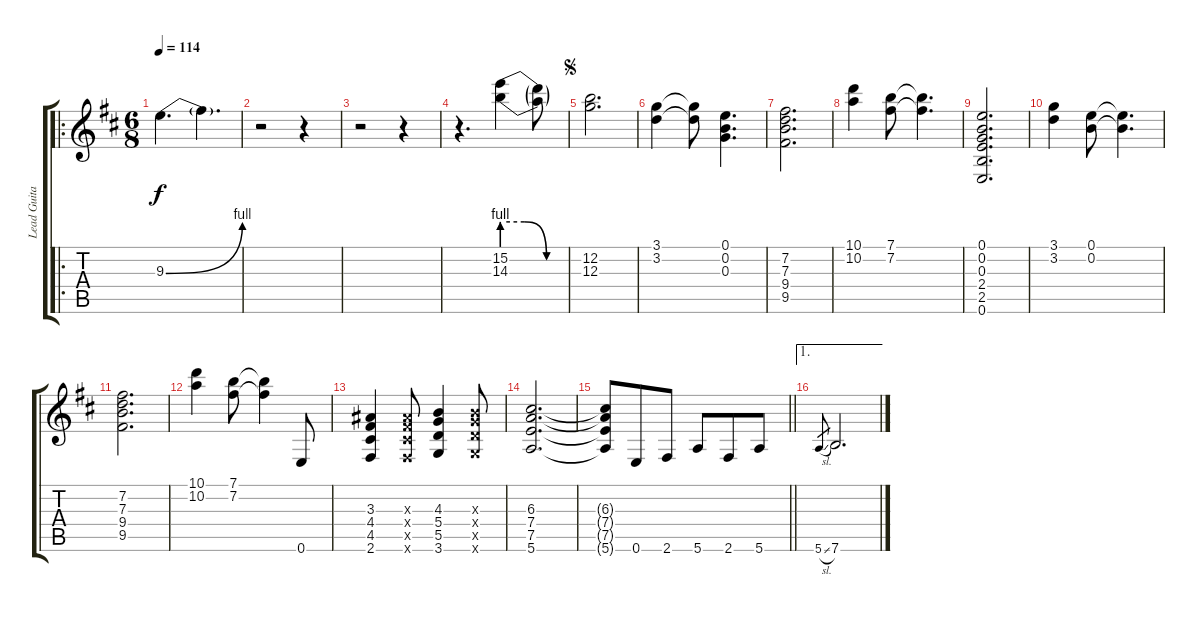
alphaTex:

\track ("Lead Guitar" "Lead Guita") {instrument distortionguitar}
\staff {score tabs}
\tuning (E4 B3 G3 D3 A2 E2) {hide}
\ro
\ts (6 8)
\tempo 114
\clef g2
\ks d
9.3{be (bend 0 0 60 4)}.4{d dy f} 9.3{t}.4{d} |
r.2 r.4 |
r.2 r.4 |
r.4{d} (15.2{be (custom 0 4 20 4 40 0 60 0)} 14.3{be (custom 0 4 20 4 40 0 60 0)}).4 (15.2{t} 14.3{t}).8 |
\jump segno
(12.2 12.3).2{d} |
(3.1 3.2).4 (3.1{t} 3.2{t}).8 (0.1 0.2 0.3).4{d} |
(7.2 7.3 9.4 9.5).2{d} |
(10.1 10.2).4 (7.1 7.2).8 (7.1{t} 7.2{t}).4{d} |
(0.1 0.2 0.3 2.4 2.5 0.6).2{d} |
(3.1 3.2).4 (0.1 0.2).8 (0.1{t} 0.2{t}).4{d} |
(7.2 7.3 9.4 9.5).2{d} |
(10.1 10.2).4 (7.1 7.2).8 (7.1{t} 7.2{t}).4 0.6.8 |
(3.3 4.4 4.5 2.6).4 (3.3{x} 4.4{x} 4.5{x} 2.6{x}).8 (4.3 5.4 5.5 3.6).4 (4.3{x} 5.4{x} 5.5{x} 3.6{x}).8 |
(6.3 7.4 7.5 5.6).2{d} |
\barLineRight lightlight
(6.3{t} 7.4{t} 7.5{t} 5.6{t}).8 0.6.8 2.6.8 5.6.8 2.6.8 5.6.8 |
\ae 1
5.6{sl}.8{gr} 7.6.2{d}
